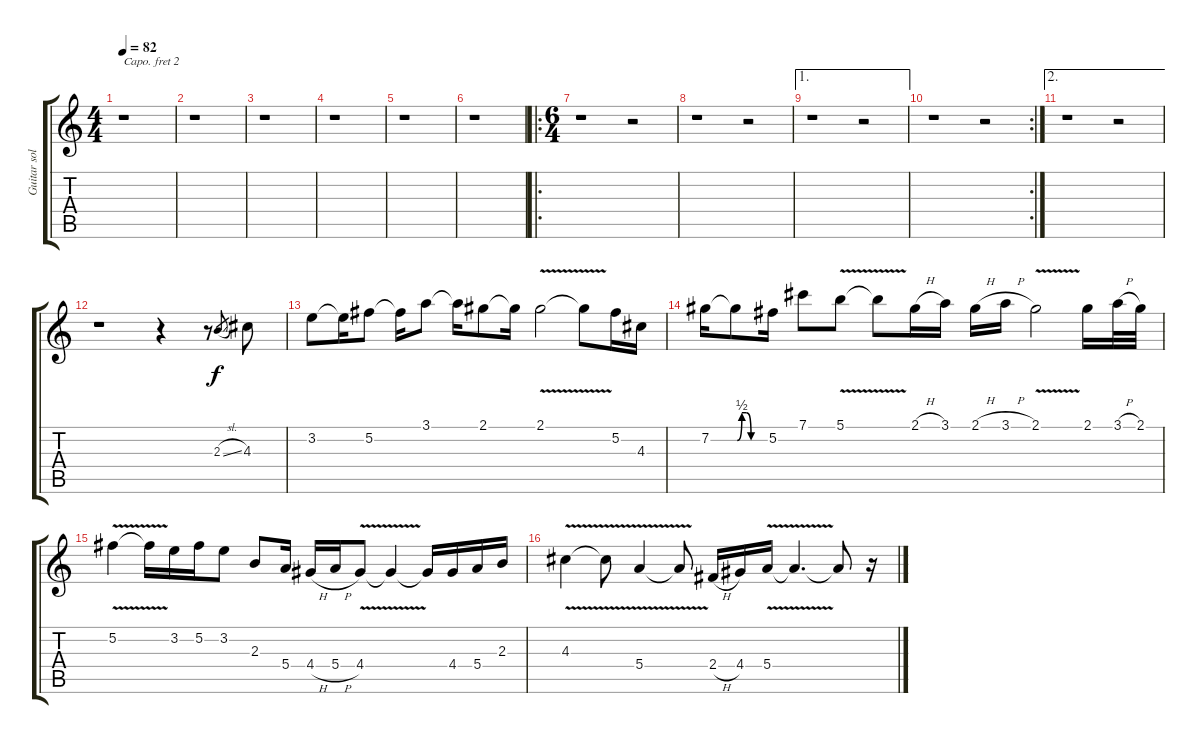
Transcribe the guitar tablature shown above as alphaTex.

\track ("Guitar solo" "Guitar sol") {instrument distortionguitar}
\staff {score tabs}
\capo 2
\tuning (E4 B3 G3 D3 A2 E2) {hide}
\ts (4 4)
\tempo 82
\clef g2
\ks c
r.1{dy f} |
r.1 |
r.1 |
r.1 |
r.1 |
r.1 |
\ro
\ts (6 4)
r.1 r.2 |
r.1 r.2 |
\ae 1
r.1 r.2 |
\rc 2
r.1 r.2 |
\ae 2
r.1 r.2 |
r.1 r.4 r.8 2.3{sl}.8{gr} 4.3.8{volume 12} |
3.2.8 3.2{t}.16 5.2.8 5.2{t}.16 3.1.8 3.1{t}.16 2.1.8 2.1{t}.16 2.1{v}.2 2.1{t}.8 5.2.16 4.3.16 |
7.2.16 7.2{be (custom 0 0 10 2 20 2 30 0 60 0) t}.8 5.2.16 7.1.8 5.1{v}.8 5.1{t}.8 2.1{h}.16 3.1.16 2.1{h}.16 3.1{h}.16 2.1{v}.2 2.1.16 3.1{h}.32 2.1.32 |
5.2{v}.4 5.2{t}.16 3.2.16 5.2.16 3.2.8 2.3.8 5.4.16 4.4{h}.16 5.4{h}.16 4.4{v}.8 4.4{t}.4 4.4{t}.16 4.4.16 5.4.16 2.3.16 |
4.3{v}.4 4.3{t}.8 5.4{v}.4 5.4{t}.8 2.4{h}.16 4.4.16 5.4{v}.16 5.4{t}.4{d} 5.4{t}.8 r.16
